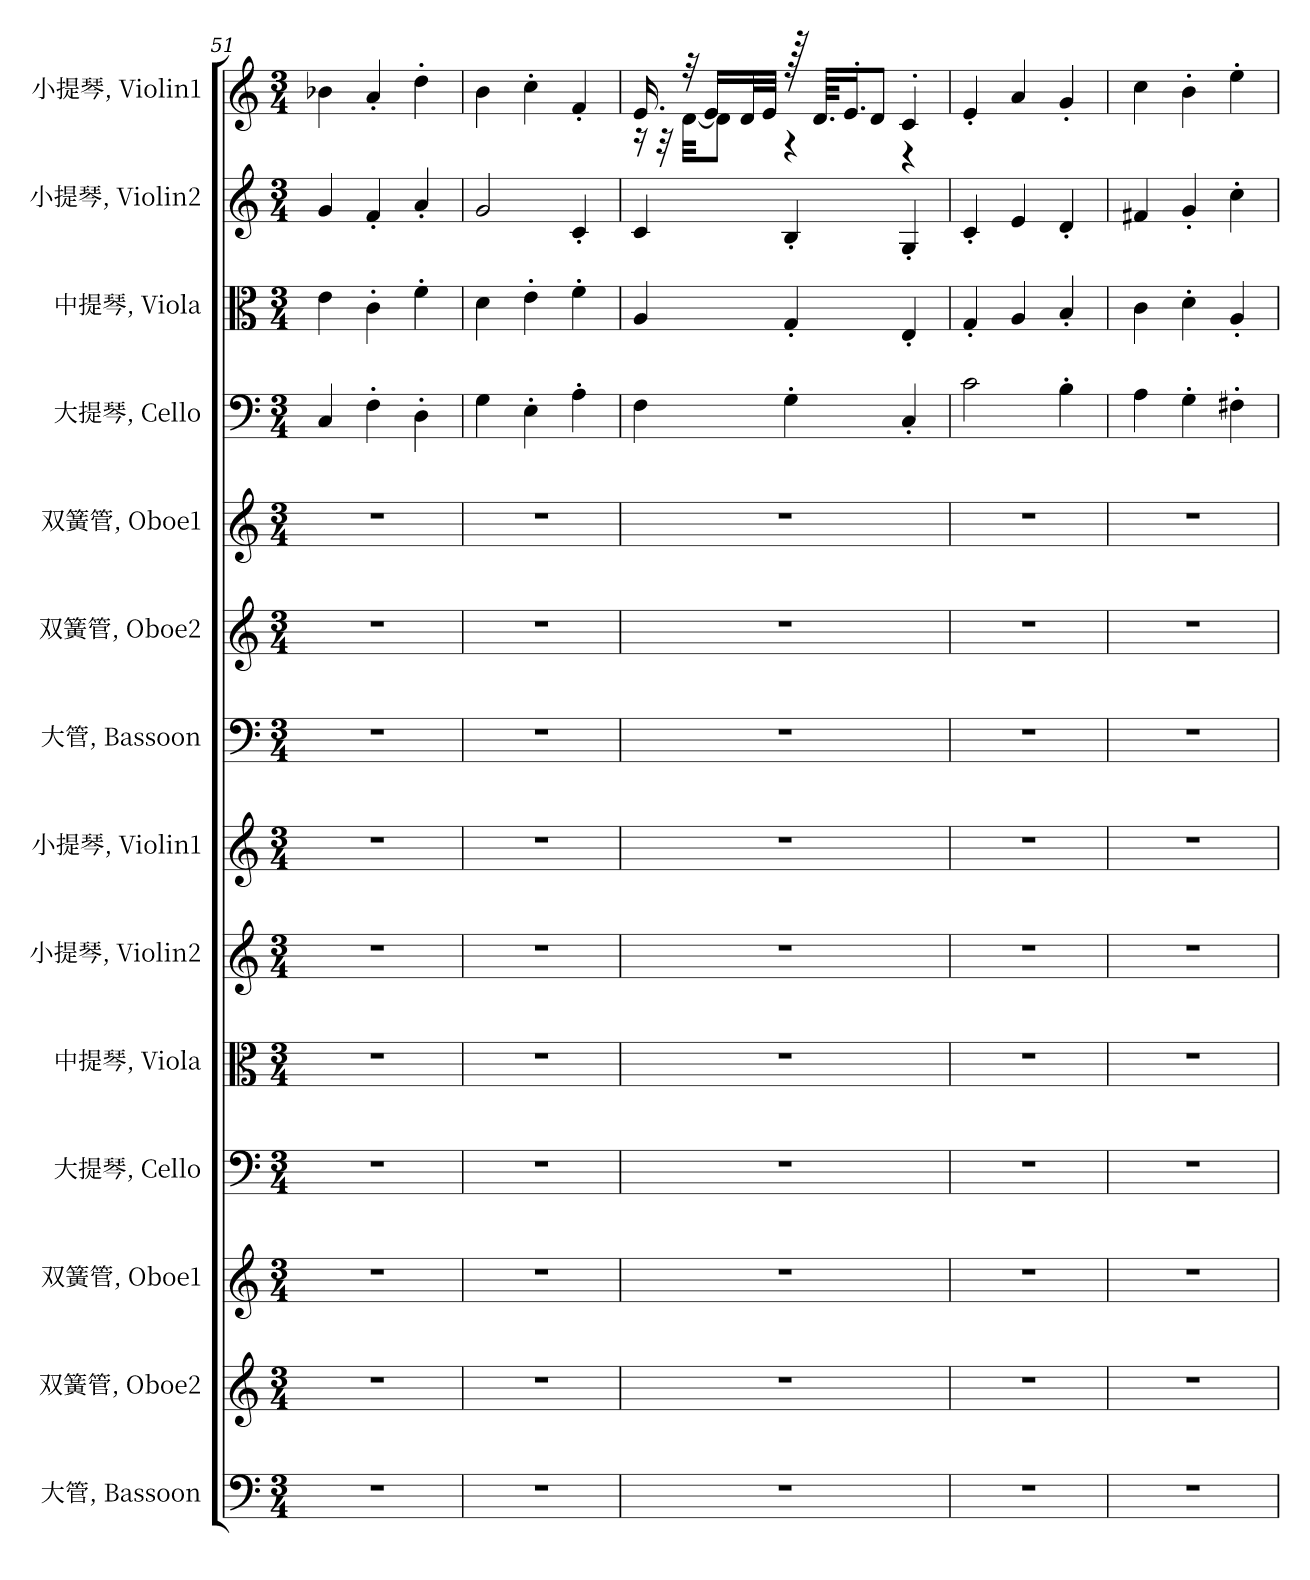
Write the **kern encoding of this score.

**kern	**kern	**kern	**kern	**kern	**kern	**kern	**kern	**kern	**kern	**kern	**kern	**kern	**kern
*part14	*part13	*part12	*part11	*part10	*part9	*part8	*part7	*part6	*part5	*part4	*part3	*part2	*part1
*staff14	*staff13	*staff12	*staff11	*staff10	*staff9	*staff8	*staff7	*staff6	*staff5	*staff4	*staff3	*staff2	*staff1
*I"大管, Bassoon	*I"双簧管, Oboe2	*I"双簧管, Oboe1	*I"大提琴, Cello	*I"中提琴, Viola	*I"小提琴, Violin2	*I"小提琴, Violin1	*I"大管, Bassoon	*I"双簧管, Oboe2	*I"双簧管, Oboe1	*I"大提琴, Cello	*I"中提琴, Viola	*I"小提琴, Violin2	*I"小提琴, Violin1
*I'Bsn.	*I'Ob.	*I'Ob.	*	*I'Vla.	*I'Vln.	*I'Vln.	*I'Bsn.	*I'Ob.	*I'Ob.	*	*I'Vla.	*I'Vln.	*I'Vln.
*clefF4	*clefG2	*clefG2	*clefF4	*clefC3	*clefG2	*clefG2	*clefF4	*clefG2	*clefG2	*clefF4	*clefC3	*clefG2	*clefG2
*k[]	*k[]	*k[]	*k[]	*k[]	*k[]	*k[]	*k[]	*k[]	*k[]	*k[]	*k[]	*k[]	*k[]
*M3/4	*M3/4	*M3/4	*M3/4	*M3/4	*M3/4	*M3/4	*M3/4	*M3/4	*M3/4	*M3/4	*M3/4	*M3/4	*M3/4
=51	=51	=51	=51	=51	=51	=51	=51	=51	=51	=51	=51	=51	=51
2.r	2.r	2.r	2.r	2.r	2.r	2.r	2.r	2.r	2.r	4C/	4e\	4g/	4b-X\
.	.	.	.	.	.	.	.	.	.	4F'\	4c'\	4f'/	4a'/
.	.	.	.	.	.	.	.	.	.	4D'\	4f'\	4a'/	4dd'\
=52	=52	=52	=52	=52	=52	=52	=52	=52	=52	=52	=52	=52	=52
2.r	2.r	2.r	2.r	2.r	2.r	2.r	2.r	2.r	2.r	4G\	4d\	2g/	4b\
.	.	.	.	.	.	.	.	.	.	4E'\	4e'\	.	4cc'\
.	.	.	.	.	.	.	.	.	.	4A'\	4f'\	4c'/	4f'/
=53	=53	=53	=53	=53	=53	=53	=53	=53	=53	=53	=53	=53	=53
*	*	*	*	*	*	*	*	*	*	*	*	*	*^
2.r	2.r	2.r	2.r	2.r	2.r	2.r	2.r	2.r	2.r	4F\	4A/	4c/	16.e/	16r
.	.	.	.	.	.	.	.	.	.	.	.	.	.	32r
.	.	.	.	.	.	.	.	.	.	.	.	.	32r	[32d\KKL
.	.	.	.	.	.	.	.	.	.	.	.	.	16e/LL	8d\J]
.	.	.	.	.	.	.	.	.	.	.	.	.	32d/L	.
.	.	.	.	.	.	.	.	.	.	.	.	.	32e/JJJ	.
.	.	.	.	.	.	.	.	.	.	4G'\	4G'/	4B'/	128r	4r
.	.	.	.	.	.	.	.	.	.	.	.	.	64.d/KKLL	.
.	.	.	.	.	.	.	.	.	.	.	.	.	16.e'/J	.
.	.	.	.	.	.	.	.	.	.	.	.	.	8d/J	.
.	.	.	.	.	.	.	.	.	.	4C'/	4E'/	4G'/	4c'/	4r
*	*	*	*	*	*	*	*	*	*	*	*	*	*v	*v
=54	=54	=54	=54	=54	=54	=54	=54	=54	=54	=54	=54	=54	=54
2.r	2.r	2.r	2.r	2.r	2.r	2.r	2.r	2.r	2.r	2c\	4G'/	4c'/	4e'/
.	.	.	.	.	.	.	.	.	.	.	4A/	4e/	4a/
.	.	.	.	.	.	.	.	.	.	4B'\	4B'/	4d'/	4g'/
=55	=55	=55	=55	=55	=55	=55	=55	=55	=55	=55	=55	=55	=55
2.r	2.r	2.r	2.r	2.r	2.r	2.r	2.r	2.r	2.r	4A\	4c\	4f#X/	4cc\
.	.	.	.	.	.	.	.	.	.	4G'\	4d'\	4g'/	4b'\
.	.	.	.	.	.	.	.	.	.	4F#X'\	4A'/	4cc'\	4ee'\
=	=	=	=	=	=	=	=	=	=	=	=	=	=
*-	*-	*-	*-	*-	*-	*-	*-	*-	*-	*-	*-	*-	*-
